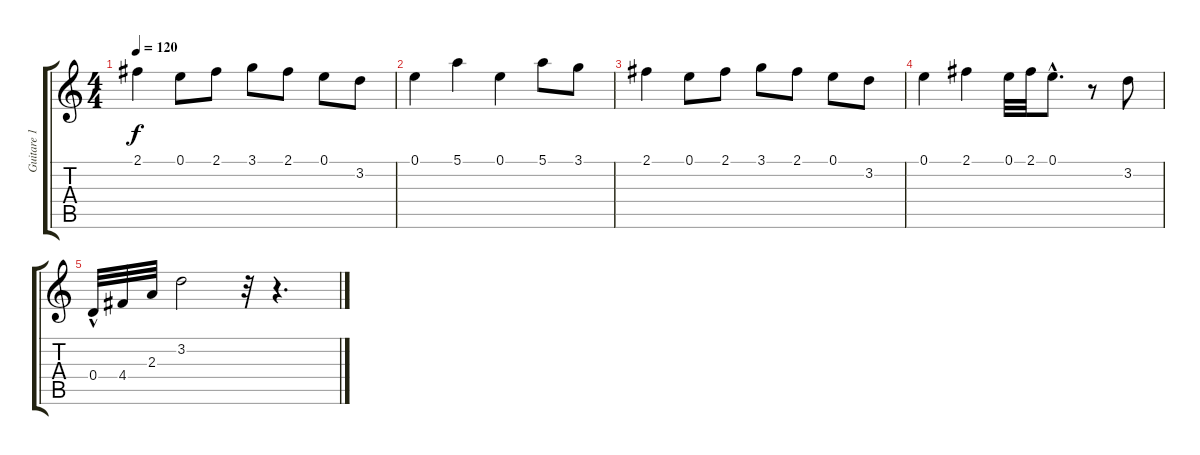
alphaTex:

\track ("Guitare 1" "Guitare 1") {instrument acousticguitarnylon}
\staff {score tabs}
\tuning (E4 B3 G3 D3 A2 E2) {hide}
\ts (4 4)
\tempo 120
\clef g2
\ks c
2.1.4{dy f} 0.1.8 2.1.8 3.1.8 2.1.8 0.1.8 3.2.8 |
0.1.4 5.1.4 0.1.4 5.1.8 3.1.8 |
2.1.4 0.1.8 2.1.8 3.1.8 2.1.8 0.1.8 3.2.8 |
0.1.4 2.1.4 0.1.32 2.1.32 0.1{hac}.8{d} r.8 3.2.8 |
0.4{hac}.32 4.4.32 2.3.32 3.2.2 r.32 r.4{d}
